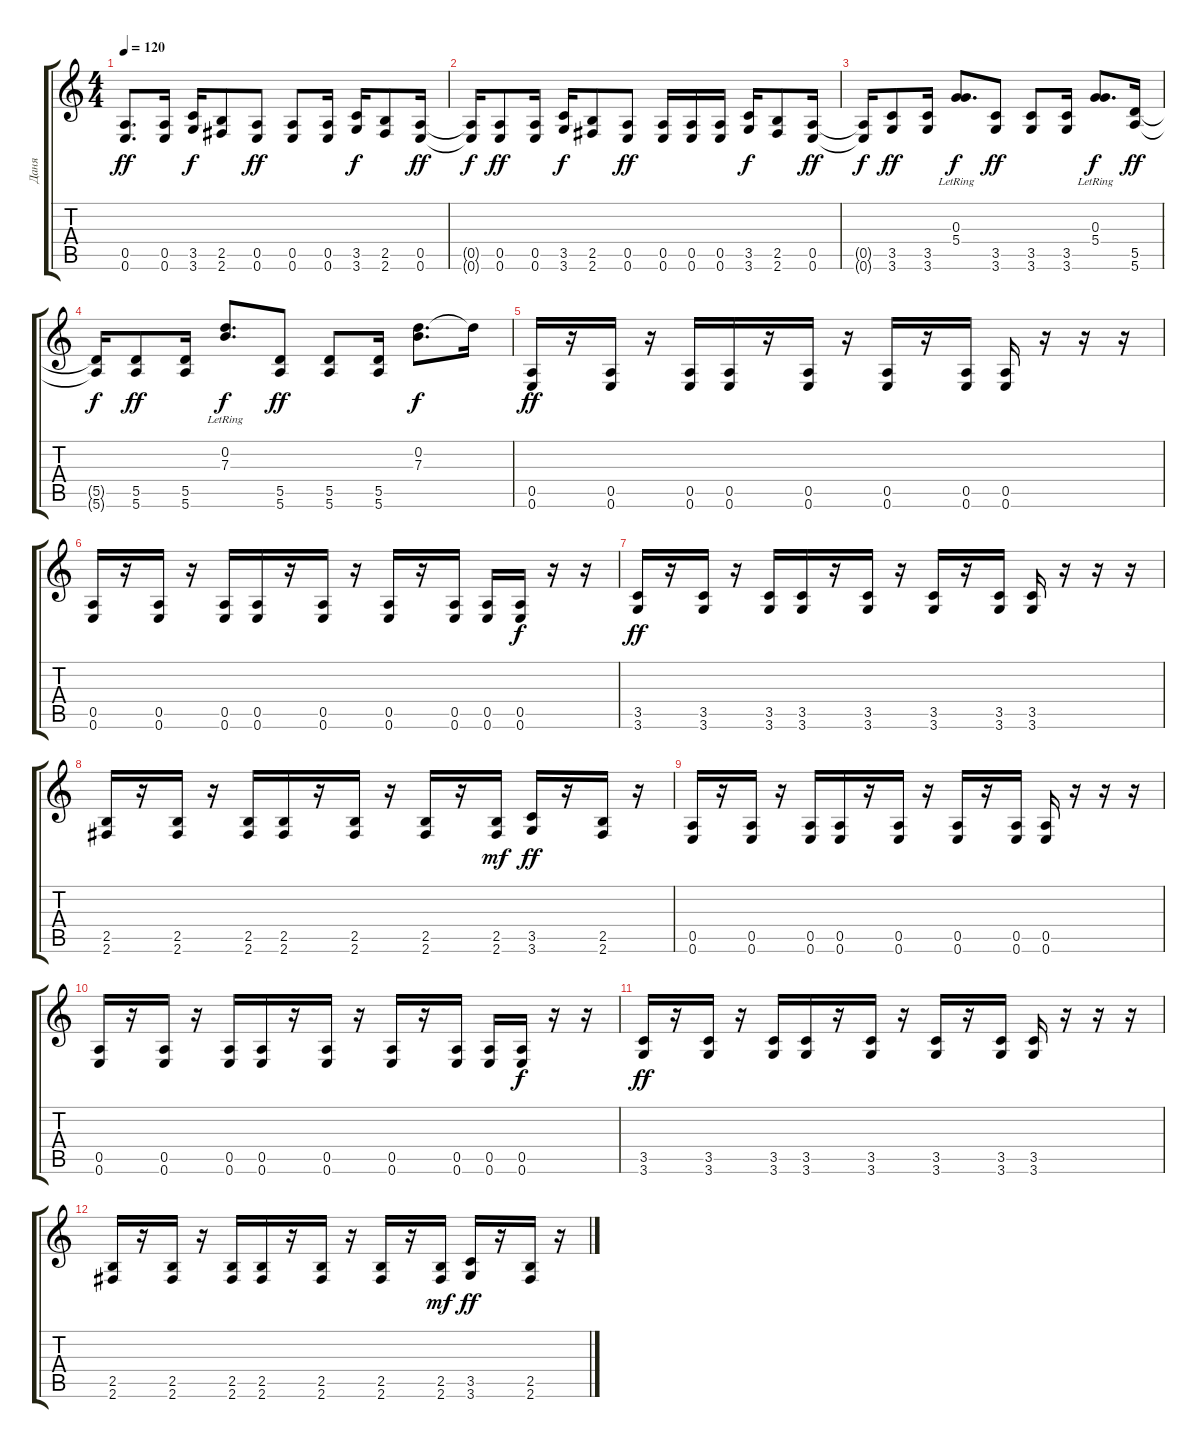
\track ("Даня" "Даня") {instrument overdrivenguitar}
\staff {score tabs}
\tuning (E4 B3 G3 D3 A2 E2) {hide}
\ts (4 4)
\tempo 120
\clef g2
\ks c
(0.5 0.6).8{d dy ff} (0.5 0.6).16 (3.5 3.6).16{dy f} (2.5 2.6).8 (0.5 0.6).8{dy ff} (0.5 0.6).8 (0.5 0.6).16 (3.5 3.6).16{dy f} (2.5 2.6).8 (0.5 0.6).16{dy ff} |
(0.5{t} 0.6{t}).16{dy f} (0.5 0.6).8{dy ff} (0.5 0.6).16 (3.5 3.6).16{dy f} (2.5 2.6).8 (0.5 0.6).8{dy ff} (0.5 0.6).16 (0.5 0.6).16 (0.5 0.6).16 (3.5 3.6).16{dy f} (2.5 2.6).8 (0.5 0.6).16{dy ff} |
(0.5{t} 0.6{t}).16{dy f} (3.5 3.6).8{dy ff} (3.5 3.6).16 (0.3 5.4{lr}).8{d dy f} (3.5 3.6).8{dy ff} (3.5 3.6).8 (3.5 3.6).16 (0.3 5.4{lr}).8{d dy f} (5.5 5.6).16{dy ff} |
(5.5{t} 5.6{t}).16{dy f} (5.5 5.6).8{dy ff} (5.5 5.6).16 (0.2 7.3{lr}).8{d dy f} (5.5 5.6).8{dy ff} (5.5 5.6).8 (5.5 5.6).16 (0.2 7.3).8{d dy f} 7.3{t}.16 |
(0.5 0.6).16{dy ff volume 13} r.16 (0.5 0.6).16 r.16 (0.5 0.6).16 (0.5 0.6).16 r.16 (0.5 0.6).16 r.16 (0.5 0.6).16 r.16 (0.5 0.6).16 (0.5 0.6).16 r.16 r.16 r.16 |
(0.5 0.6).16 r.16 (0.5 0.6).16 r.16 (0.5 0.6).16 (0.5 0.6).16 r.16 (0.5 0.6).16 r.16 (0.5 0.6).16 r.16 (0.5 0.6).16 (0.5 0.6).16 (0.5 0.6).16{dy f} r.16 r.16 |
(3.5 3.6).16{dy ff} r.16 (3.5 3.6).16 r.16 (3.5 3.6).16 (3.5 3.6).16 r.16 (3.5 3.6).16 r.16 (3.5 3.6).16 r.16 (3.5 3.6).16 (3.5 3.6).16 r.16 r.16 r.16 |
(2.5 2.6).16 r.16 (2.5 2.6).16 r.16 (2.5 2.6).16 (2.5 2.6).16 r.16 (2.5 2.6).16 r.16 (2.5 2.6).16 r.16 (2.5 2.6).16{dy mf} (3.5 3.6).16{dy ff} r.16 (2.5 2.6).16 r.16 |
(0.5 0.6).16{volume 13} r.16 (0.5 0.6).16 r.16 (0.5 0.6).16 (0.5 0.6).16 r.16 (0.5 0.6).16 r.16 (0.5 0.6).16 r.16 (0.5 0.6).16 (0.5 0.6).16 r.16 r.16 r.16 |
(0.5 0.6).16 r.16 (0.5 0.6).16 r.16 (0.5 0.6).16 (0.5 0.6).16 r.16 (0.5 0.6).16 r.16 (0.5 0.6).16 r.16 (0.5 0.6).16 (0.5 0.6).16 (0.5 0.6).16{dy f} r.16 r.16 |
(3.5 3.6).16{dy ff} r.16 (3.5 3.6).16 r.16 (3.5 3.6).16 (3.5 3.6).16 r.16 (3.5 3.6).16 r.16 (3.5 3.6).16 r.16 (3.5 3.6).16 (3.5 3.6).16 r.16 r.16 r.16 |
(2.5 2.6).16 r.16 (2.5 2.6).16 r.16 (2.5 2.6).16 (2.5 2.6).16 r.16 (2.5 2.6).16 r.16 (2.5 2.6).16 r.16 (2.5 2.6).16{dy mf} (3.5 3.6).16{dy ff} r.16 (2.5 2.6).16 r.16
